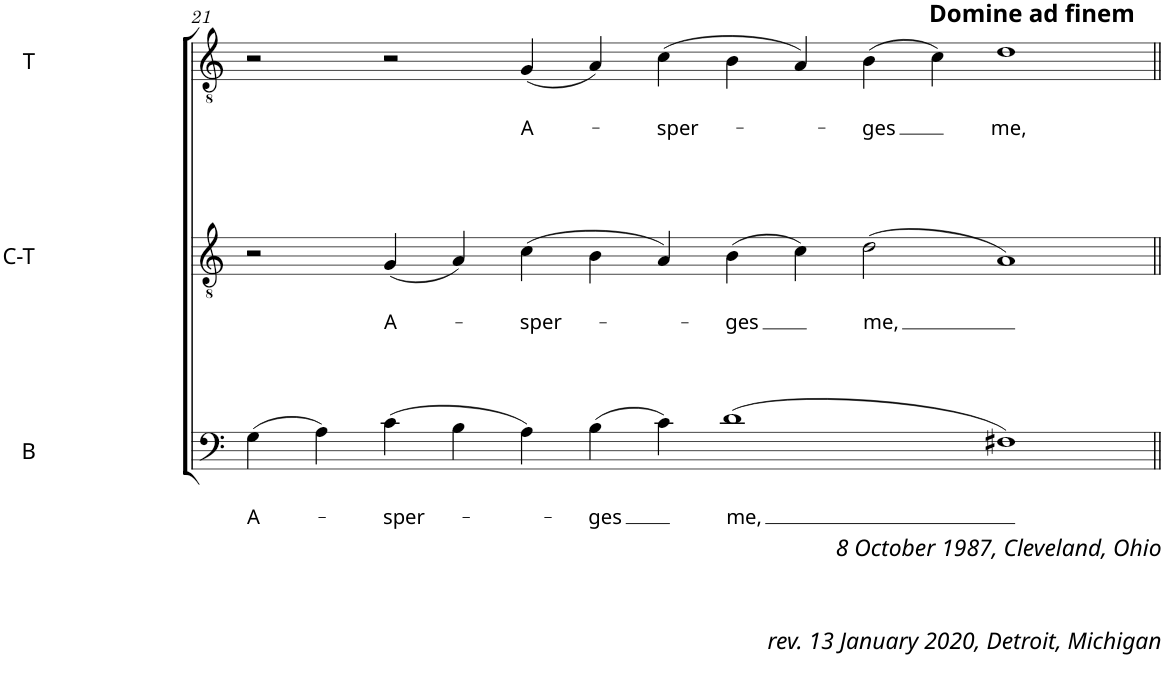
**kern	**text	**text	**kern	**text	**text	**kern	**text	**text
*part3	*part3	*part3	*part2	*part2	*part2	*part1	*part1	*part1
*staff3	*staff3	*staff3	*staff2	*staff2	*staff2	*staff1	*staff1	*staff1
*I"Bassus	*	*	*I"Contratenor	*	*	*I"Tenor	*	*
*I'B	*	*	*I'C-T	*	*	*I'T	*	*
!!LO:PB:g=z
*clefF4	*	*	*clefGv2	*	*	*clefGv2	*	*
*k[]	*	*	*k[]	*	*	*k[]	*	*
=21	=21	=21	=21	=21	=21	=21	=21	=21
!LO:TX:b:i:t=8 October 1987, Cleveland, Ohio	!	!	!	!	!	!	!	!
!LO:TX:b:t=rev. 13 January 2020, Detroit, Michigan	!	!	!	!	!	!	!	!
!	!	!LO:LY:b	!	!	!	!	!	!
(4G\	.	A-	2r	.	.	2r	.	.
4A\)	.	.	.	.	.	.	.	.
!	!	!LO:LY:b	!	!	!LO:LY:b	!	!	!
(4c\	.	-sper-	(4G/	.	A-	2r	.	.
4B\	.	.	4A/)	.	.	.	.	.
!	!	!	!	!	!LO:LY:b	!	!	!LO:LY:b
4A\)	.	.	(4c\	.	-sper-	(4G/	.	A-
!	!	!LO:LY:b	!	!	!	!	!	!
(4B\	.	-ges	4B\	.	.	4A/)	.	.
!	!	!	!	!	!	!	!	!LO:LY:b
4c\)	.	.	4A/)	.	.	(4c\	.	-sper-
!	!	!LO:LY:b	!	!	!LO:LY:b	!	!	!
(1d	.	me,	(4B\	.	-ges	4B\	.	.
.	.	.	4c\)	.	.	4A/)	.	.
!	!	!	!	!	!LO:LY:b	!	!	!LO:LY:b
.	.	.	(2d\	.	me,	(4B\	.	-ges
.	.	.	.	.	.	4c\)	.	.
!	!	!	!	!	!	!LO:TX:a:B:t=Domine ad finem	!	!
!	!	!	!	!	!	!	!	!LO:LY:b
1F#X)	.	.	1A)	.	.	1d	.	me,
=||	=||	=||	=||	=||	=||	=||	=||	=||
*-	*-	*-	*-	*-	*-	*-	*-	*-
